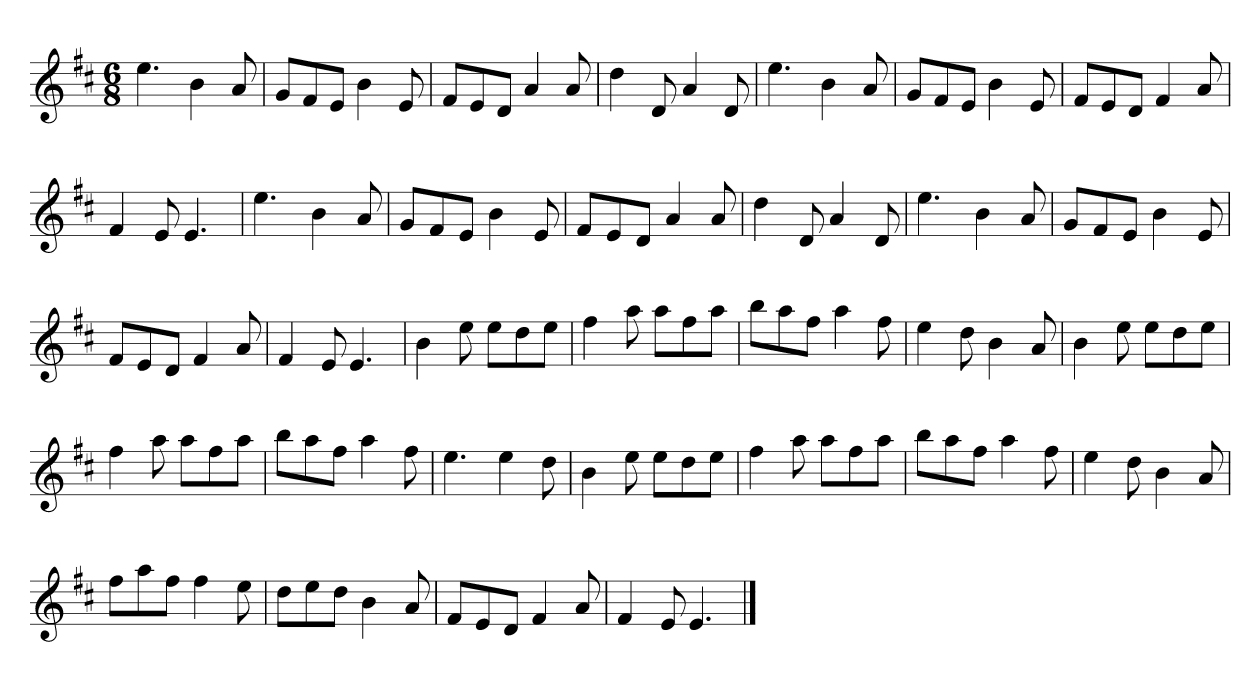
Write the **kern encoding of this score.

**kern
*part1
*staff1
*clefG2
*k[f#c#]
*M6/8
=
4.ee\
4b\
8a/
=
8g/L
8f#/
8e/J
4b\
8e/
=
8f#/L
8e/
8d/J
4a/
8a/
=
4dd\
8d/
4a/
8d/
=
4.ee\
4b\
8a/
=
8g/L
8f#/
8e/J
4b\
8e/
=
8f#/L
8e/
8d/J
4f#/
8a/
=
4f#/
8e/
4.e/
=
4.ee\
4b\
8a/
=
8g/L
8f#/
8e/J
4b\
8e/
=
8f#/L
8e/
8d/J
4a/
8a/
=
4dd\
8d/
4a/
8d/
=
4.ee\
4b\
8a/
=
8g/L
8f#/
8e/J
4b\
8e/
=
8f#/L
8e/
8d/J
4f#/
8a/
=
4f#/
8e/
4.e/
=
4b\
8ee\
8ee\L
8dd\
8ee\J
=
4ff#\
8aa\
8aa\L
8ff#\
8aa\J
=
8bb\L
8aa\
8ff#\J
4aa\
8ff#\
=
4ee\
8dd\
4b\
8a/
=
4b\
8ee\
8ee\L
8dd\
8ee\J
=
4ff#\
8aa\
8aa\L
8ff#\
8aa\J
=
8bb\L
8aa\
8ff#\J
4aa\
8ff#\
=
4.ee\
4ee\
8dd\
=
4b\
8ee\
8ee\L
8dd\
8ee\J
=
4ff#\
8aa\
8aa\L
8ff#\
8aa\J
=
8bb\L
8aa\
8ff#\J
4aa\
8ff#\
=
4ee\
8dd\
4b\
8a/
=
8ff#\L
8aa\
8ff#\J
4ff#\
8ee\
=
8dd\L
8ee\
8dd\J
4b\
8a/
=
8f#/L
8e/
8d/J
4f#/
8a/
=
4f#/
8e/
4.e/
==
*-
